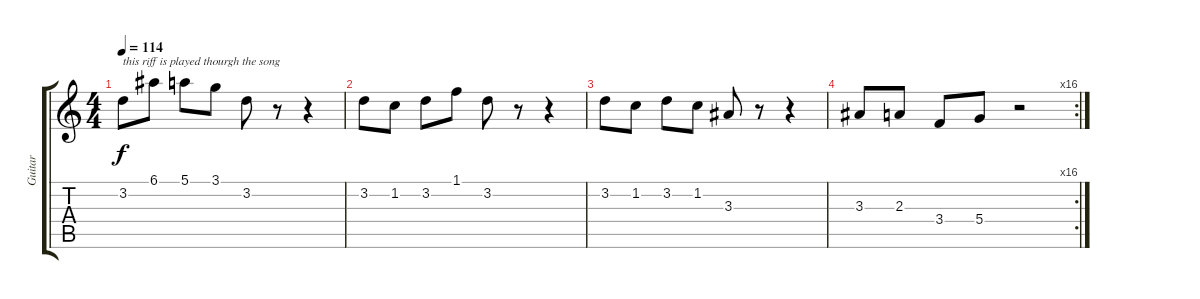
\track ("Guitar" "Guitar") {instrument electricguitarjazz}
\staff {score tabs}
\tuning (E4 B3 G3 D3 A2 E2) {hide}
\ts (4 4)
\tempo 114
\clef g2
\ks c
3.2.8{txt "this riff is played thourgh the song" dy f instrument electricguitarjazz} 6.1.8 5.1.8 3.1.8 3.2.8 r.8 r.4 |
3.2.8 1.2.8 3.2.8 1.1.8 3.2.8 r.8 r.4 |
3.2.8 1.2.8 3.2.8 1.2.8 3.3.8 r.8 r.4 |
\rc 16
3.3.8 2.3.8 3.4.8 5.4.8 r.2
